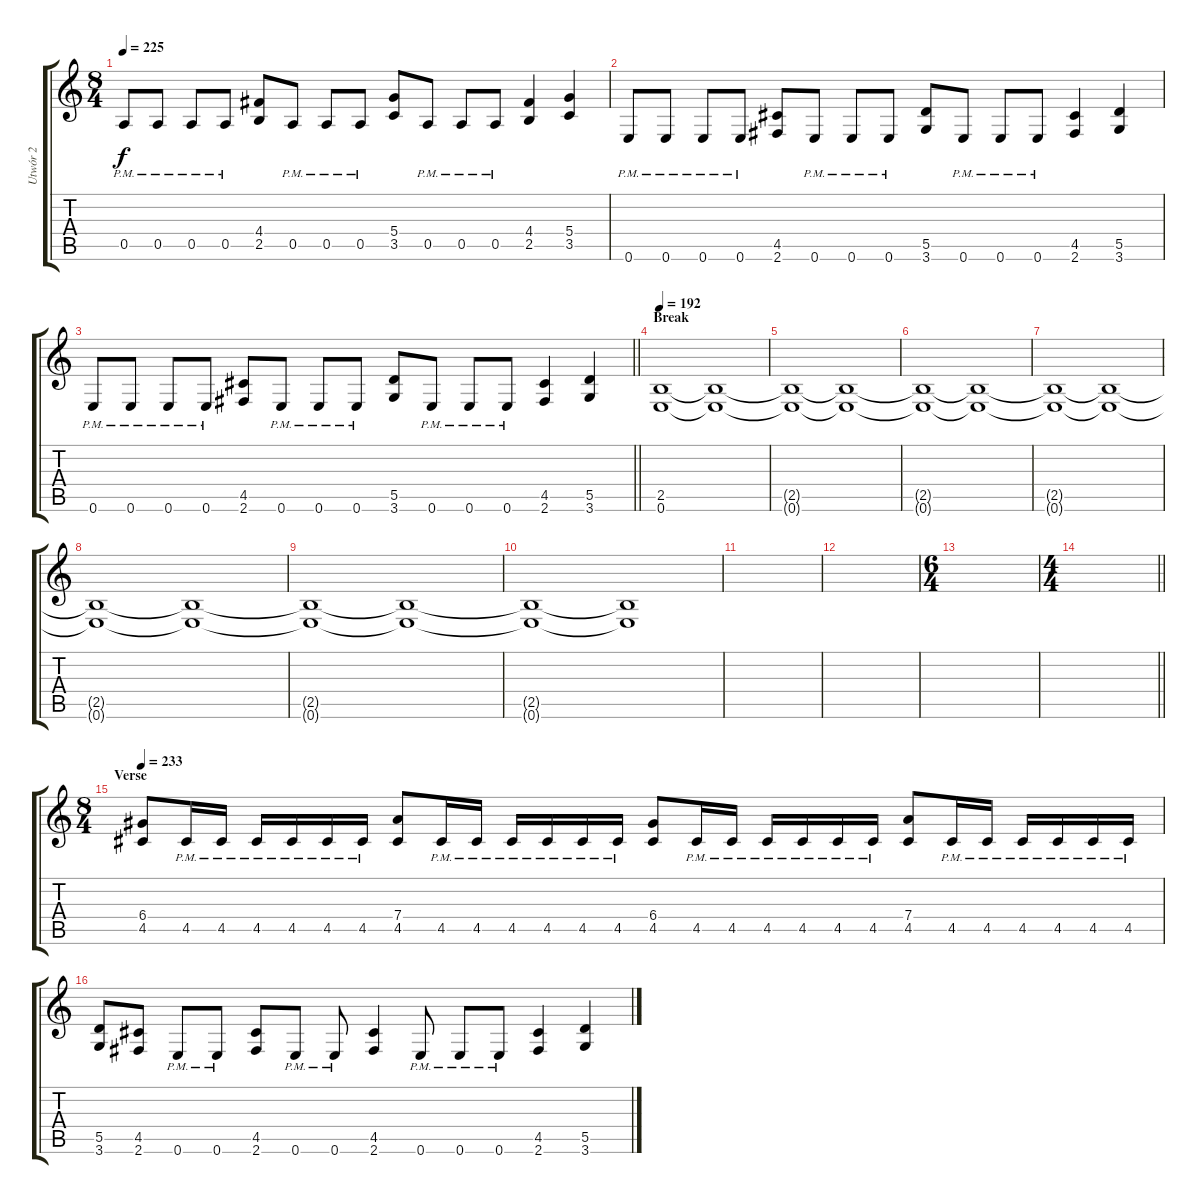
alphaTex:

\track ("Utwór 2" "Utwór 2") {instrument distortionguitar}
\staff {score tabs}
\tuning (E4 B3 G3 D3 A2 E2) {hide}
\ts (8 4)
\tempo 225
\clef g2
\ks c
0.5{pm}.8{dy f} 0.5{pm}.8 0.5{pm}.8 0.5{pm}.8 (4.4 2.5).8 0.5{pm}.8 0.5{pm}.8 0.5{pm}.8 (5.4 3.5).8 0.5{pm}.8 0.5{pm}.8 0.5{pm}.8 (4.4 2.5).4 (5.4 3.5).4 |
0.6{pm}.8 0.6{pm}.8 0.6{pm}.8 0.6{pm}.8 (4.5 2.6).8 0.6{pm}.8 0.6{pm}.8 0.6{pm}.8 (5.5 3.6).8 0.6{pm}.8 0.6{pm}.8 0.6{pm}.8 (4.5 2.6).4 (5.5 3.6).4 |
\barLineRight lightlight
0.6{pm}.8 0.6{pm}.8 0.6{pm}.8 0.6{pm}.8 (4.5 2.6).8 0.6{pm}.8 0.6{pm}.8 0.6{pm}.8 (5.5 3.6).8 0.6{pm}.8 0.6{pm}.8 0.6{pm}.8 (4.5 2.6).4 (5.5 3.6).4 |
\section ("" "Break")
\tempo 192
(2.5 0.6).1 (2.5{t} 0.6{t}).1 |
(2.5{t} 0.6{t}).1 (2.5{t} 0.6{t}).1 |
(2.5{t} 0.6{t}).1 (2.5{t} 0.6{t}).1 |
(2.5{t} 0.6{t}).1 (2.5{t} 0.6{t}).1 |
(2.5{t} 0.6{t}).1 (2.5{t} 0.6{t}).1 |
(2.5{t} 0.6{t}).1 (2.5{t} 0.6{t}).1 |
(2.5{t} 0.6{t}).1 (2.5{t} 0.6{t}).1 |
|
|
\ts (6 4)
|
\ts (4 4)
\barLineRight lightlight
|
\ts (8 4)
\section ("" "Verse")
\tempo 233
(6.4 4.5).8 4.5{pm}.16 4.5{pm}.16 4.5{pm}.16 4.5{pm}.16 4.5{pm}.16 4.5{pm}.16 (7.4 4.5).8 4.5{pm}.16 4.5{pm}.16 4.5{pm}.16 4.5{pm}.16 4.5{pm}.16 4.5{pm}.16 (6.4 4.5).8 4.5{pm}.16 4.5{pm}.16 4.5{pm}.16 4.5{pm}.16 4.5{pm}.16 4.5{pm}.16 (7.4 4.5).8 4.5{pm}.16 4.5{pm}.16 4.5{pm}.16 4.5{pm}.16 4.5{pm}.16 4.5{pm}.16 |
(5.5 3.6).8 (4.5 2.6).8 0.6{pm}.8 0.6{pm}.8 (4.5 2.6).8 0.6{pm}.8 0.6{pm}.8 (4.5 2.6).4 0.6{pm}.8 0.6{pm}.8 0.6{pm}.8 (4.5 2.6).4 (5.5 3.6).4
